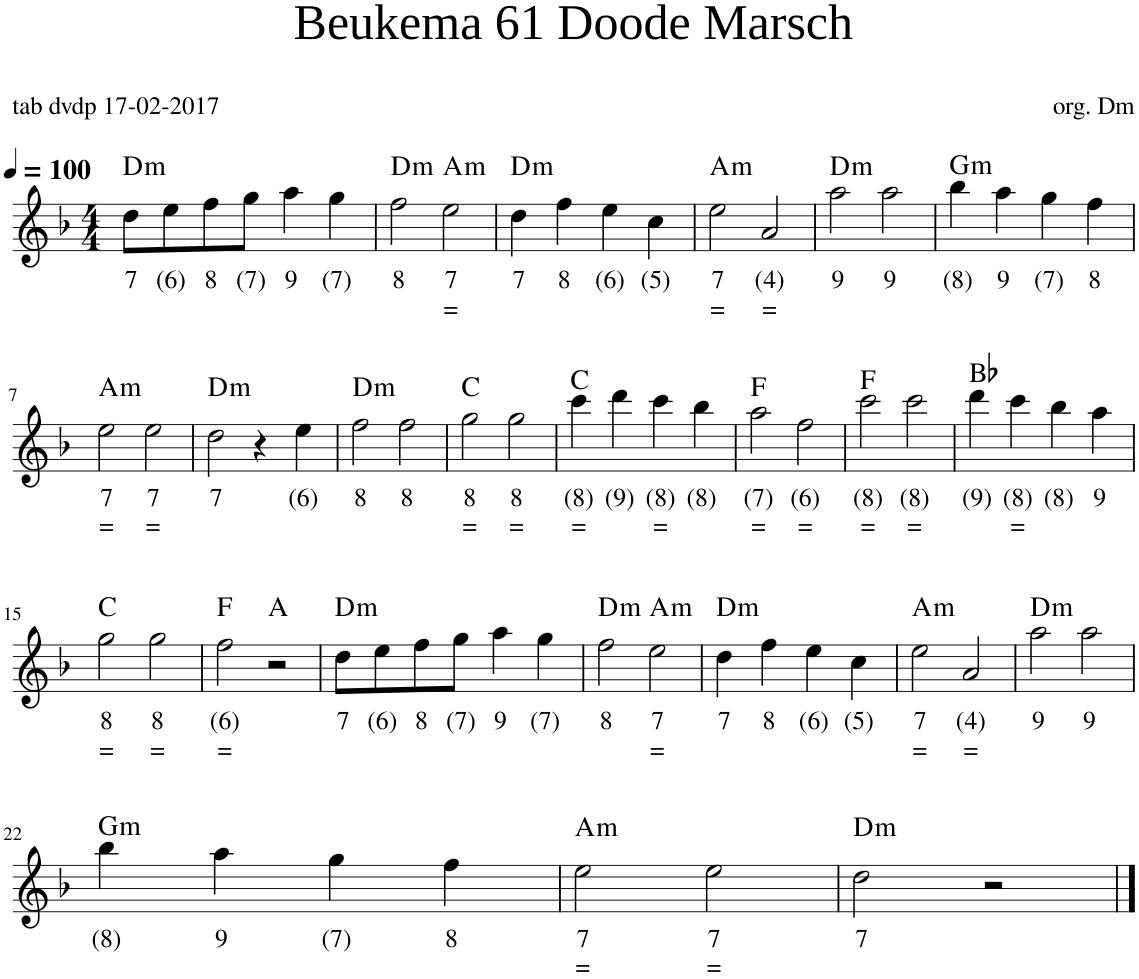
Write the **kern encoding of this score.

**kern	**text	**text	**harte
*part1	*part1	*part1	*part1
*staff1	*staff1	*staff1	*
*I"Voice	*	*	*
*clefG2	*	*	*
*k[b-]	*	*	*
*M4/4	*	*	*
*MM100	*	*	*
=1	=1	=1	=1
!	!LO:LY:b	!	!LO:H:kt=m
8dd\L	7	.	D:min
!	!LO:LY:b	!	!
8ee\	(6)	.	.
!	!LO:LY:b	!	!
8ff\	8	.	.
!	!LO:LY:b	!	!
8gg\J	(7)	.	.
!	!LO:LY:b	!	!
4aa\	9	.	.
!	!LO:LY:b	!	!
4gg\	(7)	.	.
=2	=2	=2	=2
!	!LO:LY:b	!	!LO:H:kt=m
2ff\	8	.	D:min
!	!LO:LY:b	!LO:LY:b	!LO:H:kt=m
2ee\	7	=	A:min
=3	=3	=3	=3
!	!LO:LY:b	!	!LO:H:kt=m
4dd\	7	.	D:min
!	!LO:LY:b	!	!
4ff\	8	.	.
!	!LO:LY:b	!	!
4ee\	(6)	.	.
!	!LO:LY:b	!	!
4cc\	(5)	.	.
=4	=4	=4	=4
!	!LO:LY:b	!LO:LY:b	!LO:H:kt=m
2ee\	7	=	A:min
!	!LO:LY:b	!LO:LY:b	!
2a/	(4)	=	.
=5	=5	=5	=5
!	!LO:LY:b	!	!LO:H:kt=m
2aa\	9	.	D:min
!	!LO:LY:b	!	!
2aa\	9	.	.
=6	=6	=6	=6
!	!LO:LY:b	!	!LO:H:kt=m
4bb-\	(8)	.	G:min
!	!LO:LY:b	!	!
4aa\	9	.	.
!	!LO:LY:b	!	!
4gg\	(7)	.	.
!	!LO:LY:b	!	!
4ff\	8	.	.
!!LO:LB:g=z
=7	=7	=7	=7
!	!LO:LY:b	!LO:LY:b	!LO:H:kt=m
2ee\	7	=	A:min
!	!LO:LY:b	!LO:LY:b	!
2ee\	7	=	.
=8	=8	=8	=8
!	!LO:LY:b	!	!LO:H:kt=m
2dd\	7	.	D:min
4r	.	.	.
!	!LO:LY:b	!	!
4ee\	(6)	.	.
=9	=9	=9	=9
!	!LO:LY:b	!	!LO:H:kt=m
2ff\	8	.	D:min
!	!LO:LY:b	!	!
2ff\	8	.	.
=10	=10	=10	=10
!	!LO:LY:b	!LO:LY:b	!
2gg\	8	=	C:maj
!	!LO:LY:b	!LO:LY:b	!
2gg\	8	=	.
=11	=11	=11	=11
!	!LO:LY:b	!LO:LY:b	!
4ccc\	(8)	=	C:maj
!	!LO:LY:b	!	!
4ddd\	(9)	.	.
!	!LO:LY:b	!LO:LY:b	!
4ccc\	(8)	=	.
!	!LO:LY:b	!	!
4bb-\	(8)	.	.
=12	=12	=12	=12
!	!LO:LY:b	!LO:LY:b	!
2aa\	(7)	=	F:maj
!	!LO:LY:b	!LO:LY:b	!
2ff\	(6)	=	.
=13	=13	=13	=13
!	!LO:LY:b	!LO:LY:b	!
2ccc\	(8)	=	F:maj
!	!LO:LY:b	!LO:LY:b	!
2ccc\	(8)	=	.
=14	=14	=14	=14
!	!LO:LY:b	!	!
4ddd\	(9)	.	Bb:maj
!	!LO:LY:b	!LO:LY:b	!
4ccc\	(8)	=	.
!	!LO:LY:b	!	!
4bb-\	(8)	.	.
!	!LO:LY:b	!	!
4aa\	9	.	.
!!LO:LB:g=z
=15	=15	=15	=15
!	!LO:LY:b	!LO:LY:b	!
2gg\	8	=	C:maj
!	!LO:LY:b	!LO:LY:b	!
2gg\	8	=	.
=16	=16	=16	=16
!	!LO:LY:b	!LO:LY:b	!
2ff\	(6)	=	F:maj
2r	.	.	A:maj
=17	=17	=17	=17
!	!LO:LY:b	!	!LO:H:kt=m
8dd\L	7	.	D:min
!	!LO:LY:b	!	!
8ee\	(6)	.	.
!	!LO:LY:b	!	!
8ff\	8	.	.
!	!LO:LY:b	!	!
8gg\J	(7)	.	.
!	!LO:LY:b	!	!
4aa\	9	.	.
!	!LO:LY:b	!	!
4gg\	(7)	.	.
=18	=18	=18	=18
!	!LO:LY:b	!	!LO:H:kt=m
2ff\	8	.	D:min
!	!LO:LY:b	!LO:LY:b	!LO:H:kt=m
2ee\	7	=	A:min
=19	=19	=19	=19
!	!LO:LY:b	!	!LO:H:kt=m
4dd\	7	.	D:min
!	!LO:LY:b	!	!
4ff\	8	.	.
!	!LO:LY:b	!	!
4ee\	(6)	.	.
!	!LO:LY:b	!	!
4cc\	(5)	.	.
=20	=20	=20	=20
!	!LO:LY:b	!LO:LY:b	!LO:H:kt=m
2ee\	7	=	A:min
!	!LO:LY:b	!LO:LY:b	!
2a/	(4)	=	.
=21	=21	=21	=21
!	!LO:LY:b	!	!LO:H:kt=m
2aa\	9	.	D:min
!	!LO:LY:b	!	!
2aa\	9	.	.
!!LO:LB:g=z
=22	=22	=22	=22
!	!LO:LY:b	!	!LO:H:kt=m
4bb-\	(8)	.	G:min
!	!LO:LY:b	!	!
4aa\	9	.	.
!	!LO:LY:b	!	!
4gg\	(7)	.	.
!	!LO:LY:b	!	!
4ff\	8	.	.
=23	=23	=23	=23
!	!LO:LY:b	!LO:LY:b	!LO:H:kt=m
2ee\	7	=	A:min
!	!LO:LY:b	!LO:LY:b	!
2ee\	7	=	.
=24	=24	=24	=24
!	!LO:LY:b	!	!LO:H:kt=m
2dd\	7	.	D:min
2r	.	.	.
==	==	==	==
*-	*-	*-	*-
